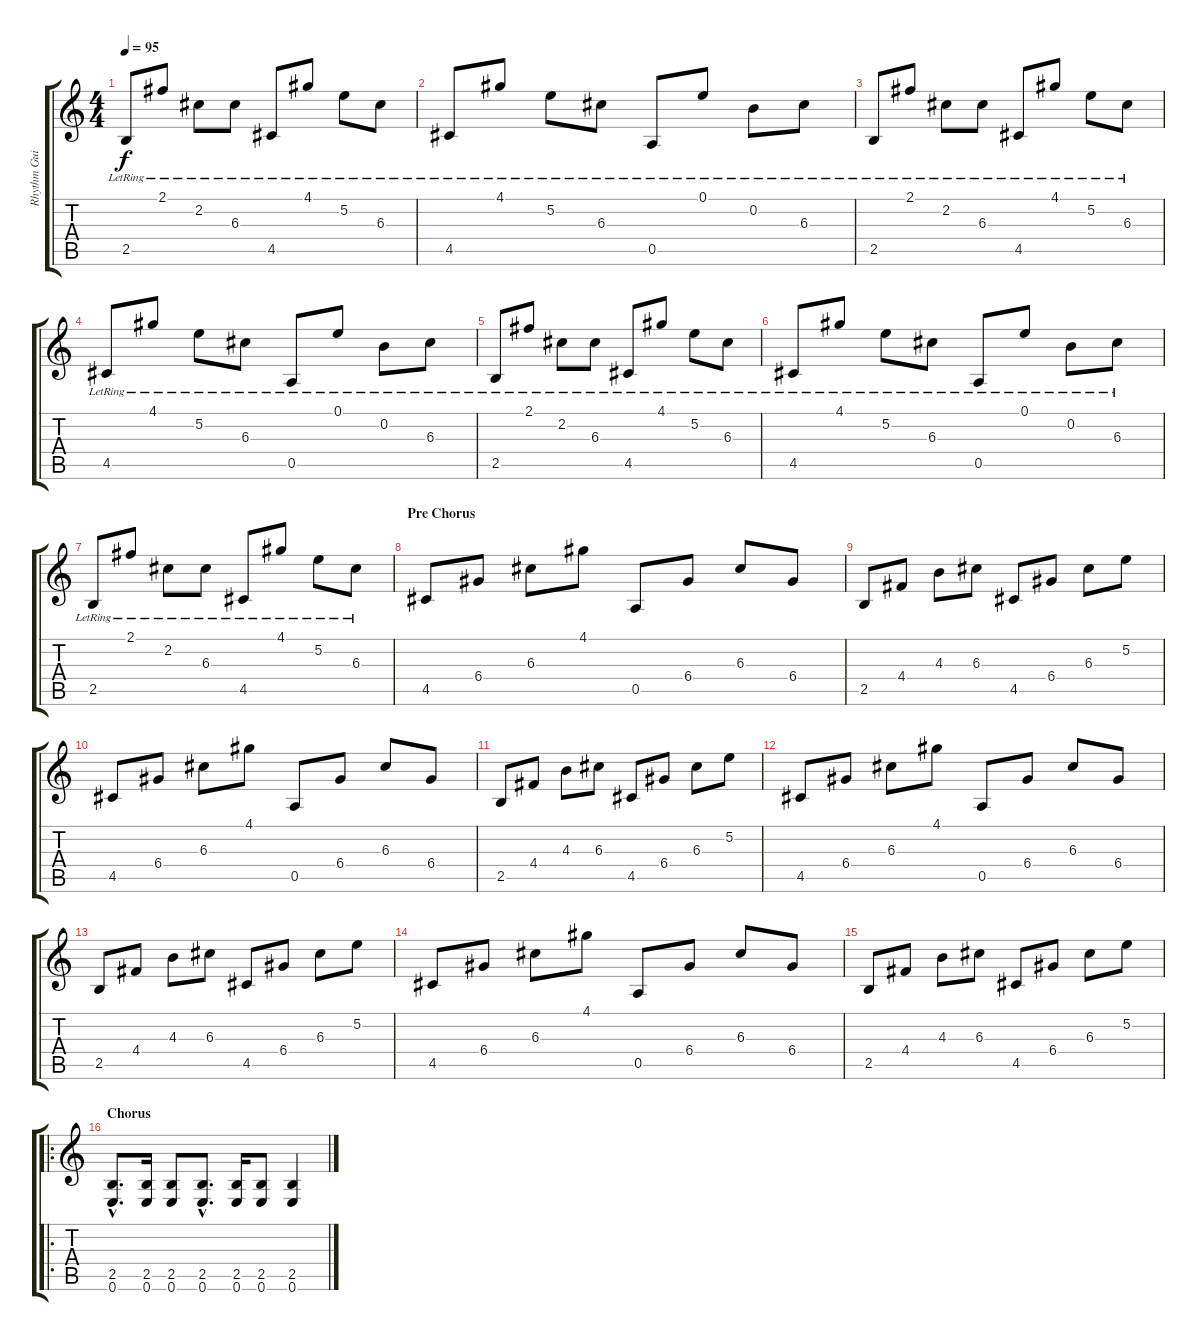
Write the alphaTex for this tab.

\track ("Rhythm Guitar" "Rhythm Gui") {instrument distortionguitar}
\staff {score tabs}
\tuning (E4 B3 G3 D3 A2 E2) {hide}
\ts (4 4)
\tempo 95
\clef g2
\ks c
2.5{lr}.8{dy f} 2.1{lr}.8 2.2{lr}.8 6.3{lr}.8 4.5{lr}.8 4.1{lr}.8 5.2{lr}.8 6.3{lr}.8 |
4.5{lr}.8{instrument electricguitarclean} 4.1{lr}.8 5.2{lr}.8 6.3{lr}.8 0.5{lr}.8 0.1{lr}.8 0.2{lr}.8 6.3{lr}.8 |
2.5{lr}.8 2.1{lr}.8 2.2{lr}.8 6.3{lr}.8 4.5{lr}.8 4.1{lr}.8 5.2{lr}.8 6.3{lr}.8 |
4.5{lr}.8{instrument electricguitarclean} 4.1{lr}.8 5.2{lr}.8 6.3{lr}.8 0.5{lr}.8 0.1{lr}.8 0.2{lr}.8 6.3{lr}.8 |
2.5{lr}.8 2.1{lr}.8 2.2{lr}.8 6.3{lr}.8 4.5{lr}.8 4.1{lr}.8 5.2{lr}.8 6.3{lr}.8 |
4.5{lr}.8{instrument electricguitarclean} 4.1{lr}.8 5.2{lr}.8 6.3{lr}.8 0.5{lr}.8 0.1{lr}.8 0.2{lr}.8 6.3{lr}.8 |
2.5{lr}.8 2.1{lr}.8 2.2{lr}.8 6.3{lr}.8 4.5{lr}.8 4.1{lr}.8 5.2{lr}.8 6.3{lr}.8 |
\section ("" "Pre Chorus")
4.5.8{instrument electricguitarmuted} 6.4.8 6.3.8 4.1.8 0.5.8 6.4.8 6.3.8 6.4.8 |
2.5.8 4.4.8 4.3.8 6.3.8 4.5.8 6.4.8 6.3.8 5.2.8 |
4.5.8{instrument electricguitarmuted} 6.4.8 6.3.8 4.1.8 0.5.8 6.4.8 6.3.8 6.4.8 |
2.5.8 4.4.8 4.3.8 6.3.8 4.5.8 6.4.8 6.3.8 5.2.8 |
4.5.8{instrument electricguitarmuted} 6.4.8 6.3.8 4.1.8 0.5.8 6.4.8 6.3.8 6.4.8 |
2.5.8 4.4.8 4.3.8 6.3.8 4.5.8 6.4.8 6.3.8 5.2.8 |
4.5.8{instrument electricguitarmuted} 6.4.8 6.3.8 4.1.8 0.5.8 6.4.8 6.3.8 6.4.8 |
2.5.8 4.4.8 4.3.8 6.3.8 4.5.8 6.4.8 6.3.8 5.2.8 |
\ro
\section ("" "Chorus")
(2.5{hac} 0.6{hac}).8{d instrument distortionguitar} (2.5 0.6).16 (2.5 0.6).8 (2.5{hac} 0.6{hac}).8{d} (2.5 0.6).16 (2.5 0.6).8 (2.5 0.6).4
